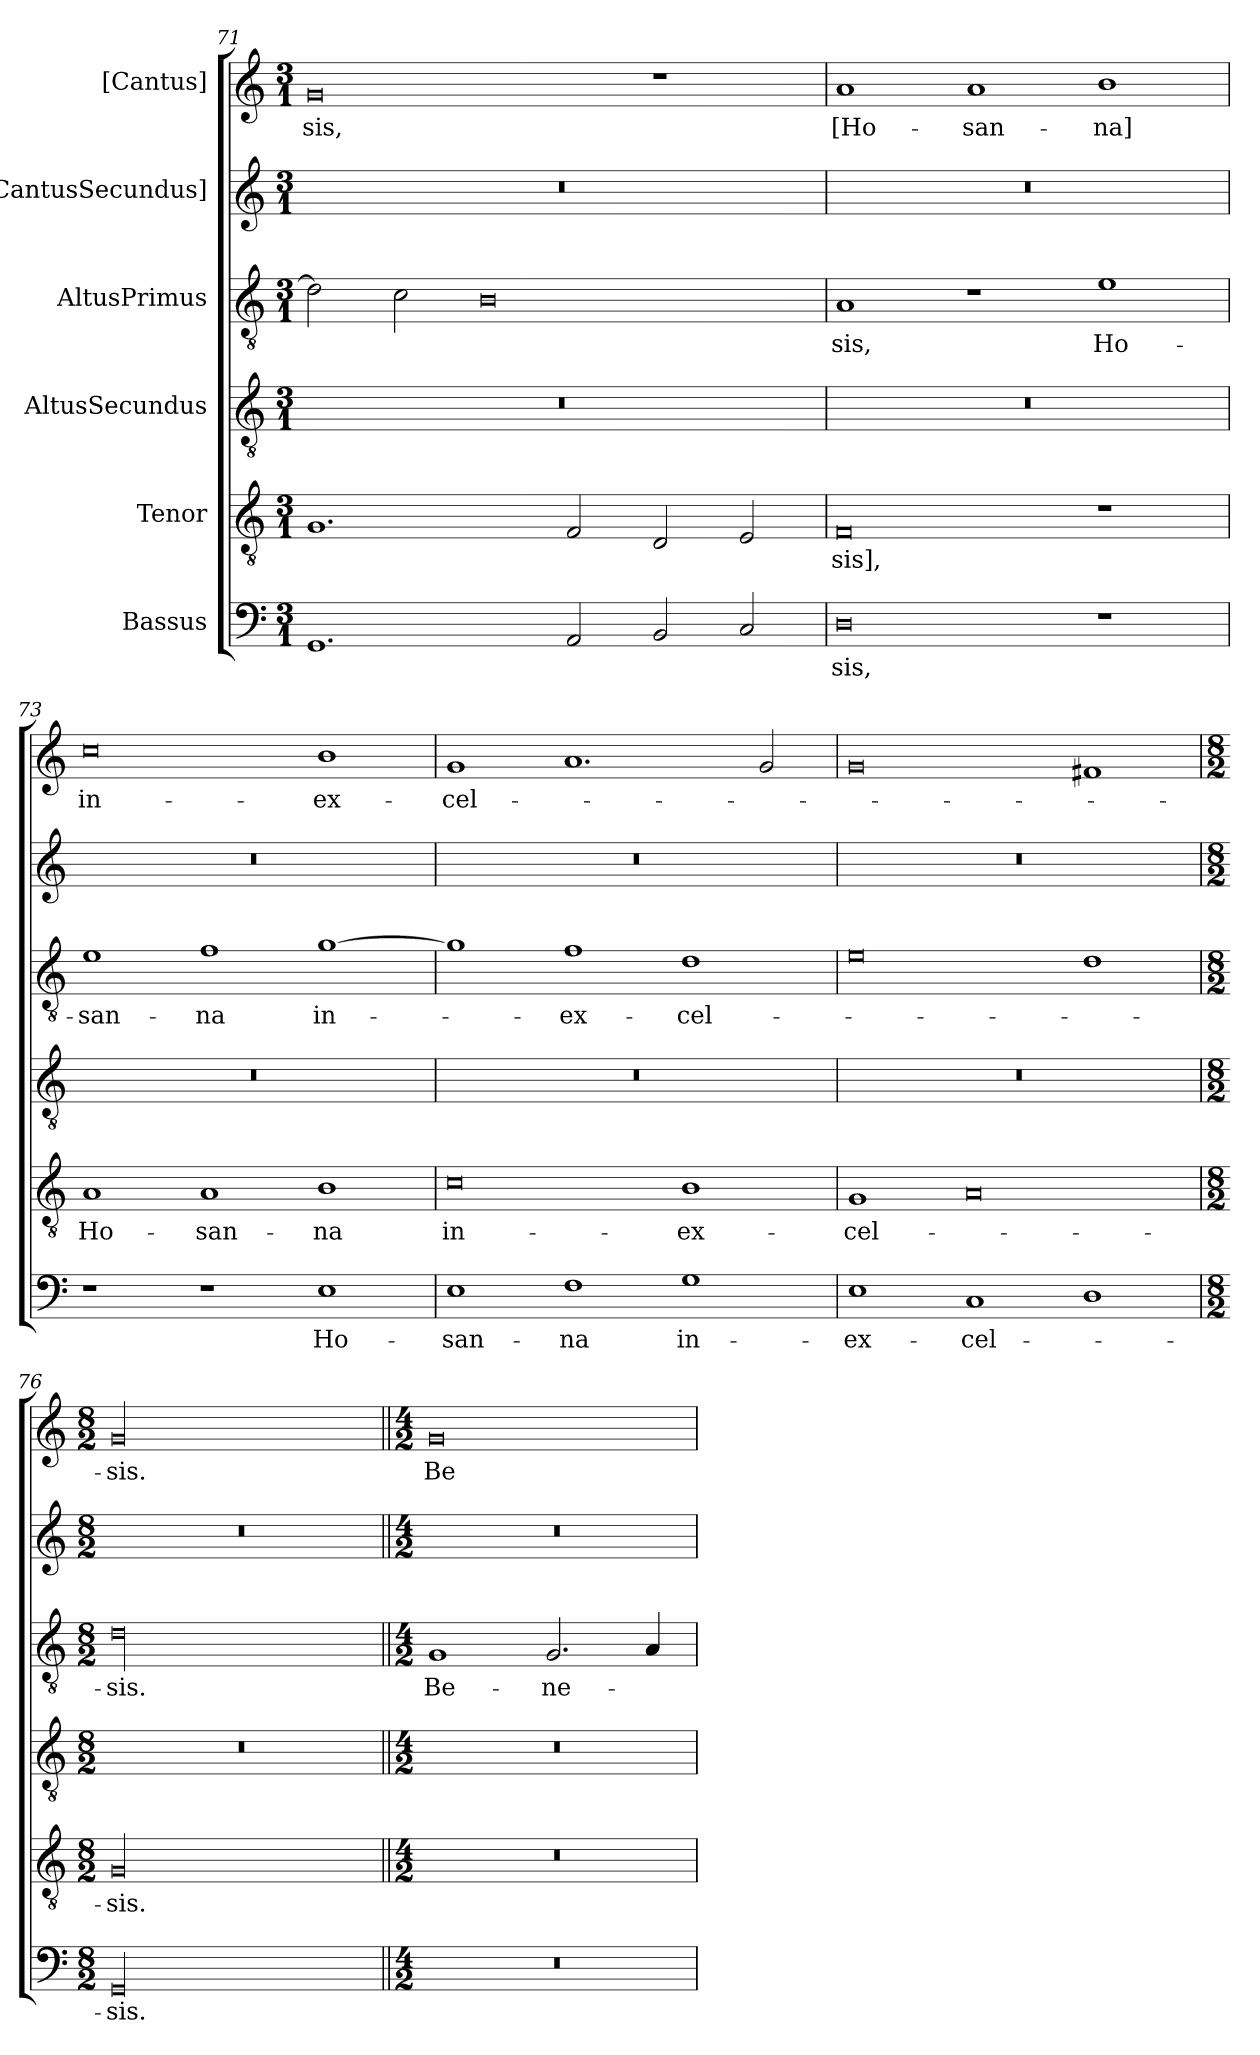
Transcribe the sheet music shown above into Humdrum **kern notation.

**kern	**text	**kern	**text	**kern	**kern	**text	**kern	**kern	**text
*part6	*part6	*part5	*part5	*part4	*part3	*part3	*part2	*part1	*part1
*staff6	*staff6	*staff5	*staff5	*staff4	*staff3	*staff3	*staff2	*staff1	*staff1
*I"Bassus	*	*I"Tenor	*	*I"AltusSecundus	*I"AltusPrimus	*	*I"[CantusSecundus]	*I"[Cantus]	*
*clefF4	*	*clefGv2	*	*clefGv2	*clefGv2	*	*clefG2	*clefG2	*
*k[]	*	*k[]	*	*k[]	*k[]	*	*k[]	*k[]	*
*M3/1	*	*M3/1	*	*M3/1	*M3/1	*	*M3/1	*M3/1	*
=71	=71	=71	=71	=71	=71	=71	=71	=71	=71
!	!	!	!	!LO:N:vis=0	!	!	!LO:N:vis=0	!	!
1.GG/	.	1.G/	.	0.r	2d\]	.	0.r	0g/	-sis,
.	.	.	.	.	2c\	.	.	.	.
.	.	.	.	.	0B\	.	.	.	.
2AA/	.	2F/	.	.	.	.	.	.	.
2BB/	.	2D/	.	.	.	.	.	1r	.
2C/	.	2E/	.	.	.	.	.	.	.
=72	=72	=72	=72	=72	=72	=72	=72	=72	=72
!	!	!	!	!LO:N:vis=0	!	!	!LO:N:vis=0	!	!
0D\	-sis,	0F/	-sis],	0.r	1A/	-sis,	0.r	1a/	[Ho-
.	.	.	.	.	1r	.	.	1a/	-san-
1r	.	1r	.	.	1e\	Ho-	.	1b\	-na]
=73	=73	=73	=73	=73	=73	=73	=73	=73	=73
!	!	!	!	!LO:N:vis=0	!	!	!LO:N:vis=0	!	!
1r	.	1A/	Ho-	0.r	1e\	-san-	0.r	0cc\	in-
1r	.	1A/	-san-	.	1f\	-na	.	.	.
1E\	Ho-	1B\	-na	.	[1g\	in-	.	1b\	ex-
=74	=74	=74	=74	=74	=74	=74	=74	=74	=74
!	!	!	!	!LO:N:vis=0	!	!	!LO:N:vis=0	!	!
1E\	-san-	0c\	in-	0.r	1g\]	.	0.r	1g/	-cel-
1F\	-na	.	.	.	1f\	ex-	.	1.a/	.
1G\	in-	1B\	ex-	.	1d\	-cel-	.	.	.
.	.	.	.	.	.	.	.	2g/	.
=75	=75	=75	=75	=75	=75	=75	=75	=75	=75
!	!	!	!	!LO:N:vis=0	!	!	!LO:N:vis=0	!	!
1E\	ex-	1G/	-cel-	0.r	0e\	.	0.r	0g/	.
1C/	-cel-	0A/	.	.	.	.	.	.	.
1D\	.	.	.	.	1d\	.	.	1f#X/	.
=76	=76	=76	=76	=76	=76	=76	=76	=76	=76
*M8/2	*	*M8/2	*	*M8/2	*M8/2	*	*M8/2	*M8/2	*
00GG/	sis.-	00G/	-sis.	00r	00d\	-sis.	00r	00g/	-sis.
=77||	=77||	=77||	=77||	=77||	=77||	=77||	=77||	=77||	=77||
*M4/2	*	*M4/2	*	*M4/2	*M4/2	*	*M4/2	*M4/2	*
0r	.	0r	.	0r	1G/	Be-	0r	0g/	Be-
.	.	.	.	.	2.G/	-ne-	.	.	.
.	.	.	.	.	4A/	.	.	.	.
=	=	=	=	=	=	=	=	=	=
*-	*-	*-	*-	*-	*-	*-	*-	*-	*-
